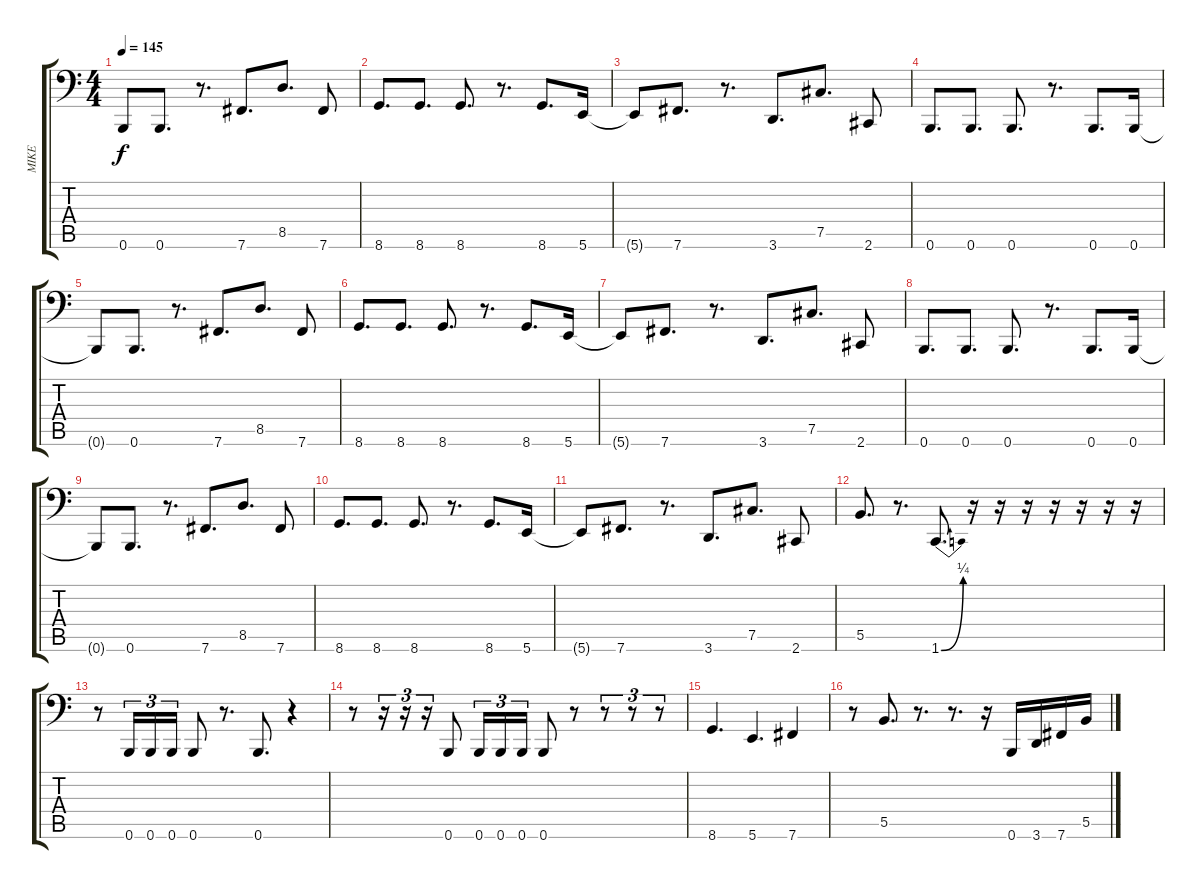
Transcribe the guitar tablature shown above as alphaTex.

\track ("MIKE" "MIKE") {instrument electricbasspick}
\staff {score tabs}
\tuning (Db3 Ab2 E2 B1 Gb1 B0) {hide}
\ts (4 4)
\tempo 145
\clef f4
\ks c
0.6{t}.8{dy f} 0.6.8{d} r.8{d} 7.6.8{d} 8.5.8{d} 7.6.8 |
8.6.8{d} 8.6.8{d} 8.6.8{d} r.8{d} 8.6.8{d} 5.6.16 |
5.6{t}.8 7.6.8{d} r.8{d} 3.6.8{d} 7.5.8{d} 2.6.8 |
0.6.8{d} 0.6.8{d} 0.6.8{d} r.8{d} 0.6.8{d} 0.6.16 |
0.6{t}.8 0.6.8{d} r.8{d} 7.6.8{d} 8.5.8{d} 7.6.8 |
8.6.8{d} 8.6.8{d} 8.6.8{d} r.8{d} 8.6.8{d} 5.6.16 |
5.6{t}.8 7.6.8{d} r.8{d} 3.6.8{d} 7.5.8{d} 2.6.8 |
0.6.8{d} 0.6.8{d} 0.6.8{d} r.8{d} 0.6.8{d} 0.6.16 |
0.6{t}.8 0.6.8{d} r.8{d} 7.6.8{d} 8.5.8{d} 7.6.8 |
8.6.8{d} 8.6.8{d} 8.6.8{d} r.8{d} 8.6.8{d} 5.6.16 |
5.6{t}.8 7.6.8{d} r.8{d} 3.6.8{d} 7.5.8{d} 2.6.8 |
5.5.8{d} r.8{d} 1.6{be (bend 0 0 60 1)}.8{d} r.16 r.16 r.16 r.16 r.16 r.16 r.16 |
r.8 0.6.16{tu (3 2)} 0.6.16{tu (3 2)} 0.6.16{tu (3 2)} 0.6.8 r.8{d} 0.6.8{d} r.4 |
r.8 r.16{tu (3 2)} r.16{tu (3 2)} r.16{tu (3 2)} 0.6.8 0.6.16{tu (3 2)} 0.6.16{tu (3 2)} 0.6.16{tu (3 2)} 0.6.8 r.8 r.8{tu (3 2)} r.8{tu (3 2)} r.8{tu (3 2)} |
8.6.4{d} 5.6.4{d} 7.6.4 |
r.8 5.5.8{d} r.8{d} r.8{d} r.16 0.6.16 3.6.16 7.6.16 5.5.16
